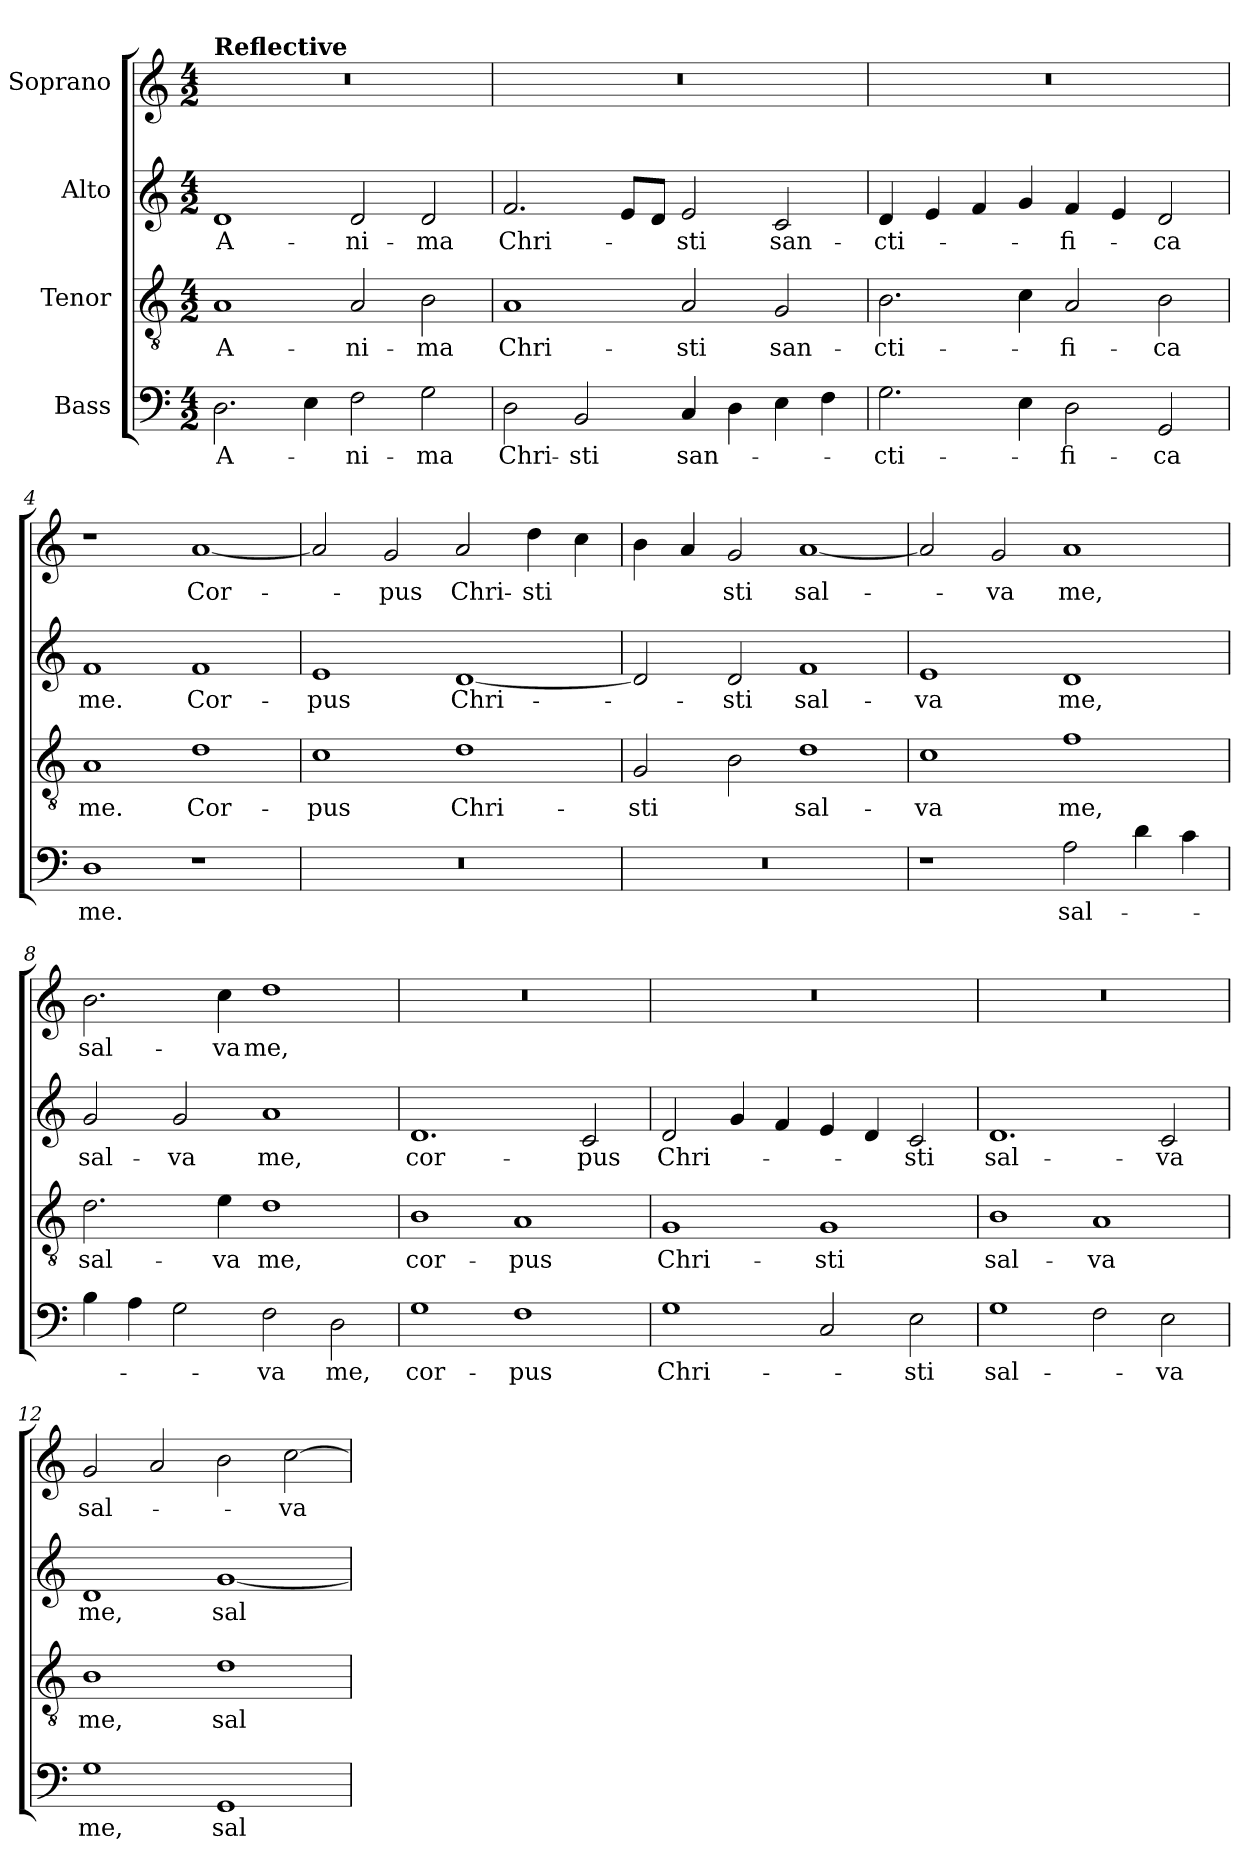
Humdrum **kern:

**kern	**text	**kern	**text	**kern	**text	**kern	**text
*part4	*part4	*part3	*part3	*part2	*part2	*part1	*part1
*staff4	*staff4	*staff3	*staff3	*staff2	*staff2	*staff1	*staff1
*I"Bass	*	*I"Tenor	*	*I"Alto	*	*I"Soprano	*
*clefF4	*	*clefGv2	*	*clefG2	*	*clefG2	*
*k[]	*	*k[]	*	*k[]	*	*k[]	*
*C:	*	*C:	*	*C:	*	*C:	*
*M4/2	*	*M4/2	*	*M4/2	*	*M4/2	*
*MM160	*	*MM160	*	*MM160	*	*MM160	*
=1	=1	=1	=1	=1	=1	=1	=1
!	!	!	!	!	!	!LO:TX:a:B:t=Reflective	!
!	!LO:LY:b	!	!LO:LY:b	!	!LO:LY:b	!	!
2.D\	A-	1A	A-	1d	A-	0r	.
4E\	.	.	.	.	.	.	.
!	!LO:LY:b	!	!LO:LY:b	!	!LO:LY:b	!	!
2F\	-ni-	2A/	-ni-	2d/	-ni-	.	.
!	!LO:LY:b	!	!LO:LY:b	!	!LO:LY:b	!	!
2G\	-ma	2B\	-ma	2d/	-ma	.	.
=2	=2	=2	=2	=2	=2	=2	=2
!	!LO:LY:b	!	!LO:LY:b	!	!LO:LY:b	!	!
2D\	Chri-	1A	Chri-	2.f/	Chri-	0r	.
!	!LO:LY:b	!	!	!	!	!	!
2BB/	-sti	.	.	.	.	.	.
.	.	.	.	8e/L	.	.	.
.	.	.	.	8d/J	.	.	.
!	!LO:LY:b	!	!LO:LY:b	!	!LO:LY:b	!	!
4C/	san-	2A/	-sti	2e/	-sti	.	.
4D\	.	.	.	.	.	.	.
!	!	!	!LO:LY:b	!	!LO:LY:b	!	!
4E\	.	2G/	san-	2c/	san-	.	.
4F\	.	.	.	.	.	.	.
=3	=3	=3	=3	=3	=3	=3	=3
!	!LO:LY:b	!	!LO:LY:b	!	!LO:LY:b	!	!
2.G\	-cti-	2.B\	-cti-	4d/	-cti-	0r	.
.	.	.	.	4e/	.	.	.
.	.	.	.	4f/	.	.	.
4E\	.	4c\	.	4g/	.	.	.
!	!LO:LY:b	!	!LO:LY:b	!	!LO:LY:b	!	!
2D\	-fi-	2A/	-fi-	4f/	-fi-	.	.
.	.	.	.	4e/	.	.	.
!	!LO:LY:b	!	!LO:LY:b	!	!LO:LY:b	!	!
2GG/	-ca	2B\	-ca	2d/	-ca	.	.
=4	=4	=4	=4	=4	=4	=4	=4
!	!LO:LY:b	!	!LO:LY:b	!	!LO:LY:b	!	!
1D	me.	1A	me.	1f	me.	1r	.
!	!	!	!LO:LY:b	!	!LO:LY:b	!	!LO:LY:b
1r	.	1d	Cor-	1f	Cor-	[1a	Cor-
=5	=5	=5	=5	=5	=5	=5	=5
!	!	!	!LO:LY:b	!	!LO:LY:b	!	!
0r	.	1c	-pus	1e	-pus	2a/]	.
!	!	!	!	!	!	!	!LO:LY:b
.	.	.	.	.	.	2g/	-pus
!	!	!	!LO:LY:b	!	!LO:LY:b	!	!LO:LY:b
.	.	1d	Chri-	[1d	Chri-	2a/	Chri-
!	!	!	!	!	!	!	!LO:LY:b
.	.	.	.	.	.	4dd\	-sti
.	.	.	.	.	.	4cc\	.
=6	=6	=6	=6	=6	=6	=6	=6
!	!	!	!LO:LY:b	!	!	!	!
0r	.	2G/	-sti	2d/]	.	4b\	.
.	.	.	.	.	.	4a/	.
!	!	!	!	!	!LO:LY:b	!	!LO:LY:b
.	.	2B\	.	2d/	-sti	2g/	sti
!	!	!	!LO:LY:b	!	!LO:LY:b	!	!LO:LY:b
.	.	1d	sal-	1f	sal-	[1a	sal-
!!LO:LB:g=z
=7	=7	=7	=7	=7	=7	=7	=7
!	!	!	!LO:LY:b	!	!LO:LY:b	!	!
1r	.	1c	-va	1e	-va	2a/]	.
!	!	!	!	!	!	!	!LO:LY:b
.	.	.	.	.	.	2g/	-va
!	!LO:LY:b	!	!LO:LY:b	!	!LO:LY:b	!	!LO:LY:b
2A\	sal-	1f	me,	1d	me,	1a	me,
4d\	.	.	.	.	.	.	.
4c\	.	.	.	.	.	.	.
=8	=8	=8	=8	=8	=8	=8	=8
!	!	!	!LO:LY:b	!	!LO:LY:b	!	!LO:LY:b
4B\	.	2.d\	sal-	2g/	sal-	2.b\	sal-
4A\	.	.	.	.	.	.	.
!	!	!	!	!	!LO:LY:b	!	!
2G\	.	.	.	2g/	-va	.	.
!	!	!	!LO:LY:b	!	!	!	!LO:LY:b
.	.	4e\	-va	.	.	4cc\	-va
!	!LO:LY:b	!	!LO:LY:b	!	!LO:LY:b	!	!LO:LY:b
2F\	-va	1d	me,	1a	me,	1dd	me,
!	!LO:LY:b	!	!	!	!	!	!
2D\	me,	.	.	.	.	.	.
=9	=9	=9	=9	=9	=9	=9	=9
!	!LO:LY:b	!	!LO:LY:b	!	!LO:LY:b	!	!
1G	cor-	1B	cor-	1.d	cor-	0r	.
!	!LO:LY:b	!	!LO:LY:b	!	!	!	!
1F	-pus	1A	-pus	.	.	.	.
!	!	!	!	!	!LO:LY:b	!	!
.	.	.	.	2c/	-pus	.	.
=10	=10	=10	=10	=10	=10	=10	=10
!	!LO:LY:b	!	!LO:LY:b	!	!LO:LY:b	!	!
1G	Chri-	1G	Chri-	2d/	Chri-	0r	.
.	.	.	.	4g/	.	.	.
.	.	.	.	4f/	.	.	.
!	!	!	!LO:LY:b	!	!	!	!
2C/	.	1G	-sti	4e/	.	.	.
.	.	.	.	4d/	.	.	.
!	!LO:LY:b	!	!	!	!LO:LY:b	!	!
2E\	-sti	.	.	2c/	-sti	.	.
=11	=11	=11	=11	=11	=11	=11	=11
!	!LO:LY:b	!	!LO:LY:b	!	!LO:LY:b	!	!
1G	sal-	1B	sal-	1.d	sal-	0r	.
!	!	!	!LO:LY:b	!	!	!	!
2F\	.	1A	-va	.	.	.	.
!	!LO:LY:b	!	!	!	!LO:LY:b	!	!
2E\	-va	.	.	2c/	-va	.	.
=12	=12	=12	=12	=12	=12	=12	=12
!	!LO:LY:b	!	!LO:LY:b	!	!LO:LY:b	!	!LO:LY:b
1G	me,	1B	me,	1d	me,	2g/	sal-
.	.	.	.	.	.	2a/	.
!	!LO:LY:b	!	!LO:LY:b	!	!LO:LY:b	!	!
1GG	sal-	1d	sal-	[1g	sal-	2b\	.
!	!	!	!	!	!	!	!LO:LY:b
.	.	.	.	.	.	[2cc\	-va
=	=	=	=	=	=	=	=
*-	*-	*-	*-	*-	*-	*-	*-
